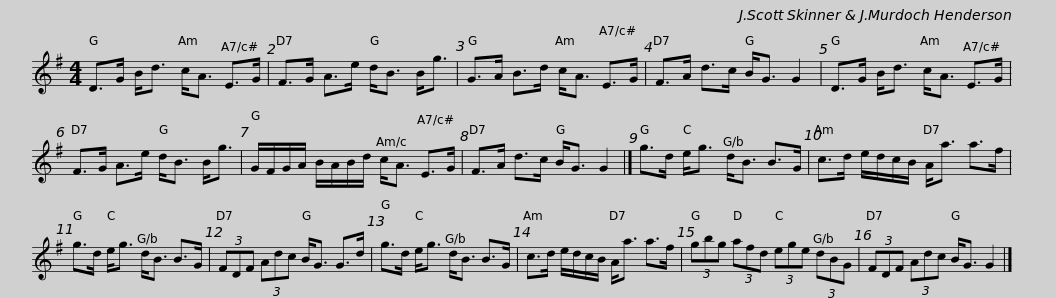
X:1
L:1/8
M:4/4
I:linebreak $
K:G
V:1 treble
V:1
 D>G B<d c<A E>G | F>G A>e d<B B<g | G>A B>d c<A E>G | F>A d>c B<G G2 |$ D>G B<d c<A E>G | %5
 F>G A>e d<B B<g | G/F/G/A/ B/A/B/d/ c<A E>G | F>A d>c B<G G2 |]$ g>d e<g d<B B>G | c>d e/d/c/B/ A<a a>f | %10
 g>d e<g d<B B>G | (3FDF (3Adc B<G G>d |$ g>d e<g d<B B>G | c>d e/d/c/B/ A<a a>f | (3gbg (3afd (3ege (3dBG | %15
 (3FDF (3Adc B<G G2 |] %16
